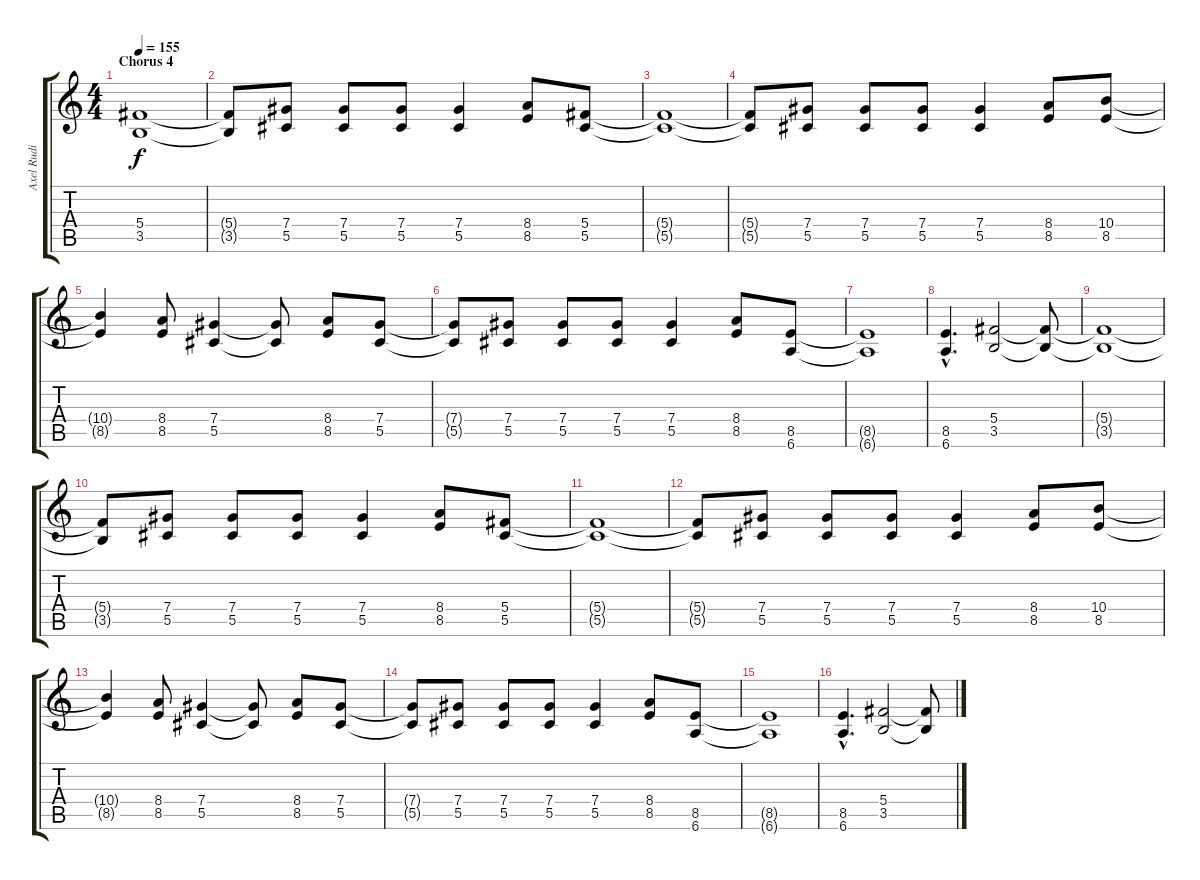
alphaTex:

\track ("Axel Rudi Pell - Chitarra 2" "Axel Rudi ") {instrument distortionguitar}
\staff {score tabs}
\tuning (Eb4 Bb3 Gb3 Db3 Ab2 Eb2) {hide}
\ts (4 4)
\section ("" "Chorus 4")
\tempo 155
\clef g2
\ks c
(5.4{t} 3.5{t}).1{dy f} |
(5.4{t} 3.5{t}).8 (7.4 5.5).8 (7.4 5.5).8 (7.4 5.5).8 (7.4 5.5).4 (8.4 8.5).8 (5.4 5.5).8 |
(5.4{t} 5.5{t}).1 |
(5.4{t} 5.5{t}).8 (7.4 5.5).8 (7.4 5.5).8 (7.4 5.5).8 (7.4 5.5).4 (8.4 8.5).8 (10.4 8.5).8 |
(10.4{t} 8.5{t}).4 (8.4 8.5).8 (7.4 5.5).4 (7.4{t} 5.5{t}).8 (8.4 8.5).8 (7.4 5.5).8 |
(7.4{t} 5.5{t}).8 (7.4 5.5).8 (7.4 5.5).8 (7.4 5.5).8 (7.4 5.5).4 (8.4 8.5).8 (8.5 6.6).8 |
(8.5{t} 6.6{t}).1 |
(8.5{hac} 6.6{hac}).4{d} (5.4 3.5).2 (5.4{t} 3.5{t}).8 |
\section ("" "")
(5.4{t} 3.5{t}).1 |
(5.4{t} 3.5{t}).8 (7.4 5.5).8 (7.4 5.5).8 (7.4 5.5).8 (7.4 5.5).4 (8.4 8.5).8 (5.4 5.5).8 |
(5.4{t} 5.5{t}).1 |
(5.4{t} 5.5{t}).8 (7.4 5.5).8 (7.4 5.5).8 (7.4 5.5).8 (7.4 5.5).4 (8.4 8.5).8 (10.4 8.5).8 |
(10.4{t} 8.5{t}).4 (8.4 8.5).8 (7.4 5.5).4 (7.4{t} 5.5{t}).8 (8.4 8.5).8 (7.4 5.5).8 |
(7.4{t} 5.5{t}).8 (7.4 5.5).8 (7.4 5.5).8 (7.4 5.5).8 (7.4 5.5).4 (8.4 8.5).8 (8.5 6.6).8 |
(8.5{t} 6.6{t}).1 |
(8.5{hac} 6.6{hac}).4{d} (5.4 3.5).2 (5.4{t} 3.5{t}).8
